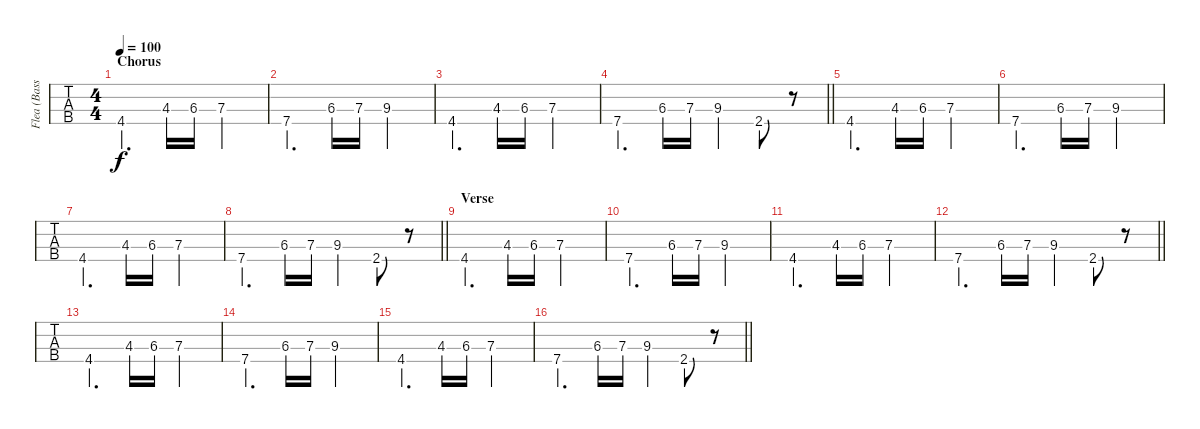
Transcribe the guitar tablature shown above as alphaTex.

\track ("Flea (Bass)" "Flea (Bass") {instrument electricbassfinger}
\staff {tabs}
\tuning (G2 D2 A1 E1) {hide}
\ts (4 4)
\section ("" "Chorus")
\tempo 100
\clef f4
\ks b
4.4.4{d dy f} 4.3.16 6.3.16 7.3.2 |
7.4.4{d} 6.3.16 7.3.16 9.3.2 |
4.4.4{d} 4.3.16 6.3.16 7.3.2 |
\barLineRight lightlight
7.4.4{d} 6.3.16 7.3.16 9.3.4 2.4.8 r.8 |
4.4.4{d} 4.3.16 6.3.16 7.3.2 |
7.4.4{d} 6.3.16 7.3.16 9.3.2 |
4.4.4{d} 4.3.16 6.3.16 7.3.2 |
\barLineRight lightlight
7.4.4{d} 6.3.16 7.3.16 9.3.4 2.4.8 r.8 |
\section ("" "Verse")
4.4.4{d} 4.3.16 6.3.16 7.3.2 |
7.4.4{d} 6.3.16 7.3.16 9.3.2 |
4.4.4{d} 4.3.16 6.3.16 7.3.2 |
\barLineRight lightlight
7.4.4{d} 6.3.16 7.3.16 9.3.4 2.4.8 r.8 |
4.4.4{d} 4.3.16 6.3.16 7.3.2 |
7.4.4{d} 6.3.16 7.3.16 9.3.2 |
4.4.4{d} 4.3.16 6.3.16 7.3.2 |
\barLineRight lightlight
7.4.4{d} 6.3.16 7.3.16 9.3.4 2.4.8 r.8
